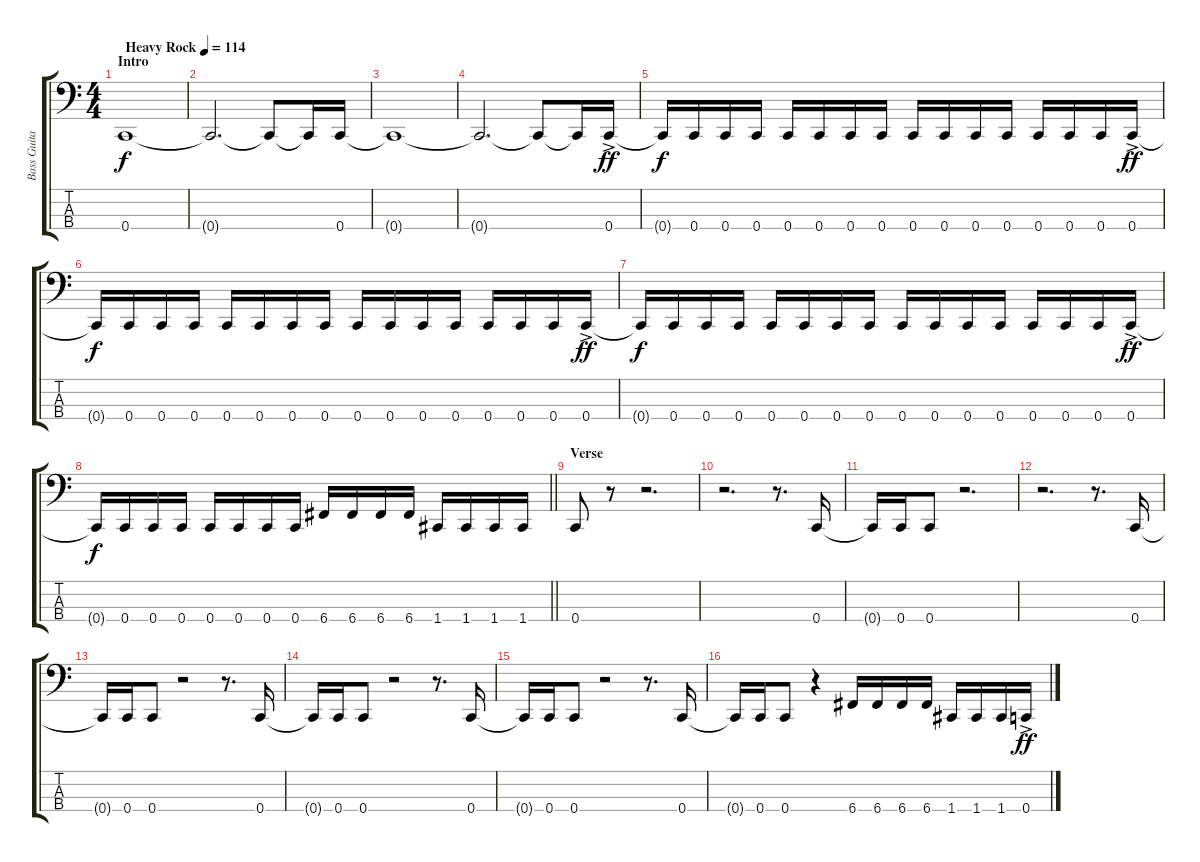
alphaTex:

\track ("Bass Guitar (Marc McKnight)" "Bass Guita") {instrument electricbasspick}
\staff {score tabs}
\tuning (F2 C2 G1 C1) {hide}
\ts (4 4)
\section ("" "Intro")
\tempo (114 "Heavy Rock")
\clef f4
\ks c
0.4.1{dy f instrument electricbasspick} |
0.4{t}.2{d} 0.4{t}.8 0.4{t}.16 0.4.16 |
0.4{t}.1 |
0.4{t}.2{d} 0.4{t}.8 0.4{t}.16 0.4{ac}.16{dy ff} |
0.4{t}.16{dy f} 0.4.16 0.4.16 0.4.16 0.4.16 0.4.16 0.4.16 0.4.16 0.4.16 0.4.16 0.4.16 0.4.16 0.4.16 0.4.16 0.4.16 0.4{ac}.16{dy ff} |
0.4{t}.16{dy f} 0.4.16 0.4.16 0.4.16 0.4.16 0.4.16 0.4.16 0.4.16 0.4.16 0.4.16 0.4.16 0.4.16 0.4.16 0.4.16 0.4.16 0.4{ac}.16{dy ff} |
0.4{t}.16{dy f} 0.4.16 0.4.16 0.4.16 0.4.16 0.4.16 0.4.16 0.4.16 0.4.16 0.4.16 0.4.16 0.4.16 0.4.16 0.4.16 0.4.16 0.4{ac}.16{dy ff} |
\barLineRight lightlight
0.4{t}.16{dy f} 0.4.16 0.4.16 0.4.16 0.4.16 0.4.16 0.4.16 0.4.16 6.4.16 6.4.16 6.4.16 6.4.16 1.4.16 1.4.16 1.4.16 1.4.16 |
\section ("" "Verse")
0.4.8 r.8 r.2{d} |
r.2{d} r.8{d} 0.4.16 |
0.4{t}.16 0.4.16 0.4.8 r.2{d} |
r.2{d} r.8{d} 0.4.16 |
0.4{t}.16 0.4.16 0.4.8 r.2 r.8{d} 0.4.16 |
0.4{t}.16 0.4.16 0.4.8 r.2 r.8{d} 0.4.16 |
0.4{t}.16 0.4.16 0.4.8 r.2 r.8{d} 0.4.16 |
0.4{t}.16 0.4.16 0.4.8 r.4 6.4.16 6.4.16 6.4.16 6.4.16 1.4.16 1.4.16 1.4.16 0.4{ac}.16{dy ff}
